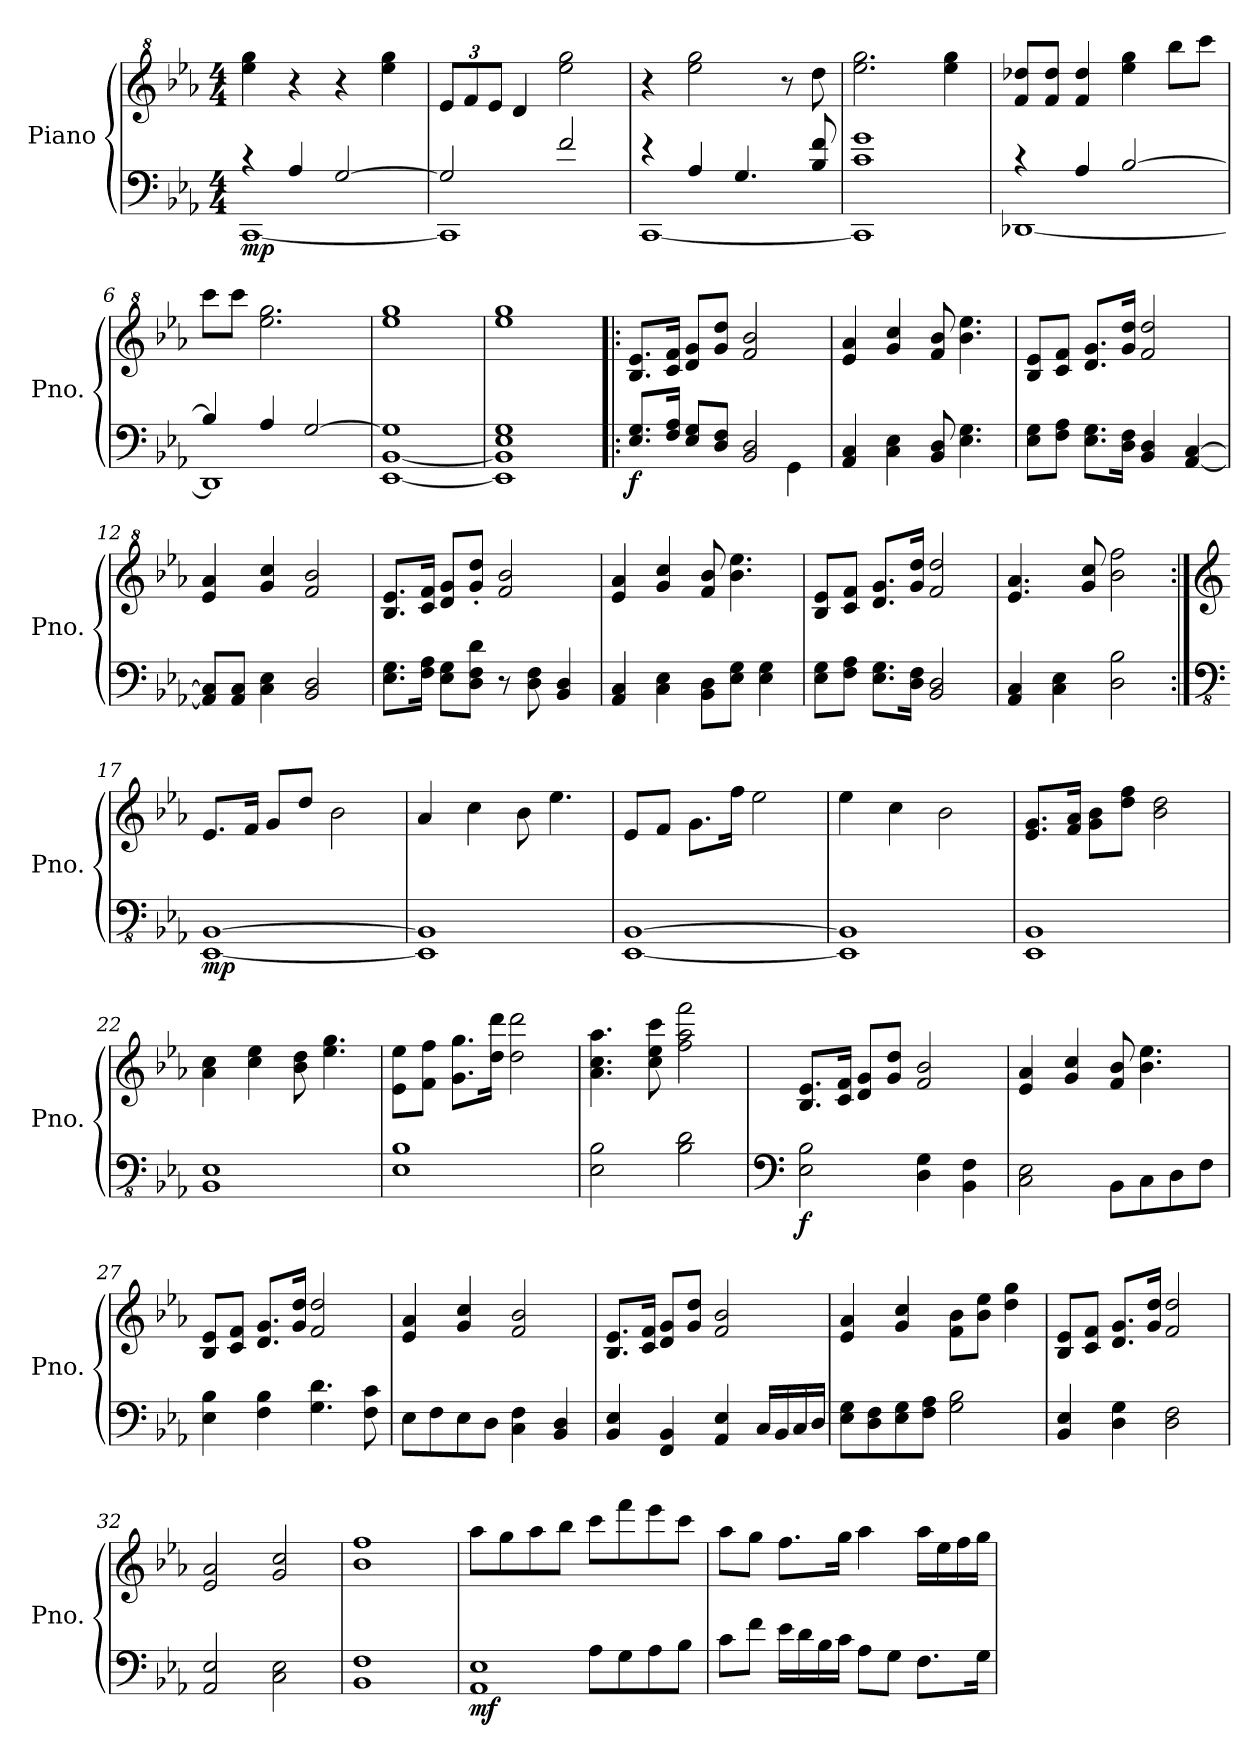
**kern	**kern	**dynam
*part1	*part1	*part1
*staff2	*staff1	*staff1/2
*I"Piano	*	*
*I'Pno.	*	*
*clefF4	*clefG^2	*
*k[b-e-a-]	*k[b-e-a-]	*
*M4/4	*M4/4	*
*MM130	*MM130	*
=1	=1	=1
*^	*	*
!	!	!	!LO:DY:b=2
4r	[1CC	4eee-\ 4ggg\	mp
4A-/	.	4r	.
[2G/	.	4r	.
.	.	4eee-\ 4ggg\	.
=2	=2	=2	=2
*	*	*Xbrackettup	*
2G/]	1CC]	12ee-/L	.
.	.	12ff/	.
.	.	12ee-/J	.
.	.	4dd/	.
2f/	.	2eee-\ 2ggg\	.
=3	=3	=3	=3
4r	[1CC	4r	.
4A-/	.	2eee-\ 2ggg\	.
4.G/	.	.	.
.	.	8r	.
8B-/ 8f/	.	8ddd\	.
=4	=4	=4	=4
1c 1g	1CC]	2.eee-\ 2.ggg\	.
.	.	4eee-\ 4ggg\	.
=5	=5	=5	=5
4r	[1DD-X	8ff/ 8ddd-X/L	.
.	.	8ff/ 8ddd-/J	.
4A-/	.	4ff/ 4ddd-/	.
[2B-/	.	4eee-\ 4ggg\	.
.	.	8bbb-\L	.
.	.	8cccc\J	.
=6	=6	=6	=6
4B-/]	1DD-]	8cccc\L	.
.	.	8cccc\J	.
4A-/	.	2.eee-\ 2.ggg\	.
[2G/	.	.	.
=7	=7	=7	=7
1G]	[1EE- [1BB-	1eee- 1ggg	.
=8	=8	=8	=8
1E- 1G	1EE-] 1BB-]	1eee- 1ggg	.
!!LO:LB:g=z
=9!|:	=9!|:	=9!|:	=9!|:
!	!	!	!LO:DY:b=2
8.E-/ 8.G/L	2.ryy	8.b-/ 8.ee-/L	f
16F/ 16A-/Jk	.	16cc/ 16ff/Jk	.
8E-/ 8G/L	.	8dd/ 8gg/L	.
8D/ 8F/J	.	8gg/ 8ddd/J	.
2BB-/ 2D/	.	2ff/ 2bb-/	.
.	4GG\	.	.
*v	*v	*	*
=10	=10	=10
4AA-/ 4C/	4ee-/ 4aa-/	.
4C\ 4E-\	4gg/ 4ccc/	.
8BB-/ 8D/	8ff/ 8bb-/	.
4.E-\ 4.G\	4.bb-\ 4.eee-\	.
=11	=11	=11
8E-\ 8G\L	8b-/ 8ee-/L	.
8F\ 8A-\J	8cc/ 8ff/J	.
8.E-\ 8.G\L	8.dd/ 8.gg/L	.
16D\ 16F\Jk	16gg/ 16ddd/Jk	.
4BB-/ 4D/	2ff/ 2ddd/	.
[4AA-/ [4C/	.	.
=12	=12	=12
8AA-/] 8C/]L	4ee-/ 4aa-/	.
8AA-/ 8C/J	.	.
4C\ 4E-\	4gg/ 4ccc/	.
2BB-/ 2D/	2ff/ 2bb-/	.
=13	=13	=13
8.E-\ 8.G\L	8.b-/ 8.ee-/L	.
16F\ 16A-\Jk	16cc/ 16ff/Jk	.
8E-\ 8G\L	8dd/ 8gg/L	.
8D\ 8F\ 8d\J	8gg/' 8ddd/'J	.
8r	2ff/ 2bb-/	.
8D\ 8F\	.	.
4BB-/ 4D/	.	.
=14	=14	=14
4AA-/ 4C/	4ee-/ 4aa-/	.
4C\ 4E-\	4gg/ 4ccc/	.
8BB-\ 8D\L	8ff/ 8bb-/	.
8E-\ 8G\J	4.bb-\ 4.eee-\	.
4E-\ 4G\	.	.
!!LO:LB:g=z
=15	=15	=15
8E-\ 8G\L	8b-/ 8ee-/L	.
8F\ 8A-\J	8cc/ 8ff/J	.
8.E-\ 8.G\L	8.dd/ 8.gg/L	.
16D\ 16F\Jk	16gg/ 16ddd/Jk	.
2BB-/ 2D/	2ff/ 2ddd/	.
=16	=16	=16
4AA-/ 4C/	4.ee-/ 4.aa-/	.
4C\ 4E-\	.	.
.	8gg/ 8ccc/	.
2D\ 2B-\	2bb-\ 2fff\	.
=17:|!	=17:|!	=17:|!
*clefFv4	*clefG2	*
!	!	!LO:DY:b=2
[1EEE- [1BBB-	8.e-/L	mp
.	16f/Jk	.
.	8g/L	.
.	8dd/J	.
.	2b-\	.
=18	=18	=18
1EEE-] 1BBB-]	4a-/	.
.	4cc\	.
.	8b-\	.
.	4.ee-\	.
=19	=19	=19
[1EEE- [1BBB-	8e-/L	.
.	8f/J	.
.	8.g\L	.
.	16ff\Jk	.
.	2ee-\	.
=20	=20	=20
1EEE-] 1BBB-]	4ee-\	.
.	4cc\	.
.	2b-\	.
=21	=21	=21
1EEE- 1BBB-	8.e-/ 8.g/L	.
.	16f/ 16a-/Jk	.
.	8g\ 8b-\L	.
.	8dd\ 8ff\J	.
.	2b-\ 2dd\	.
!!LO:LB:g=z
=22	=22	=22
1BBB- 1EE-	4a-\ 4cc\	.
.	4cc\ 4ee-\	.
.	8b-\ 8dd\	.
.	4.ee-\ 4.gg\	.
=23	=23	=23
1EE- 1BB-	8e-\ 8ee-\L	.
.	8f\ 8ff\J	.
.	8.g\ 8.gg\L	.
.	16dd\ 16ddd\Jk	.
.	2dd\ 2ddd\	.
=24	=24	=24
2EE-\ 2BB-\	4.a-\ 4.cc\ 4.aa-\	.
.	8cc\ 8ee-\ 8ccc\	.
2BB-\ 2D\	2ff\ 2aa-\ 2fff\	.
=25	=25	=25
*clefF4	*	*
!	!	!LO:DY:b=2
2E-\ 2B-\	8.B-/ 8.e-/L	f
.	16c/ 16f/Jk	.
.	8d/ 8g/L	.
.	8g/ 8dd/J	.
4D\ 4G\	2f/ 2b-/	.
4BB-\ 4F\	.	.
=26	=26	=26
2C\ 2E-\	4e-/ 4a-/	.
.	4g/ 4cc/	.
8BB-\L	8f/ 8b-/	.
8C\	4.b-\ 4.ee-\	.
8D\	.	.
8F\J	.	.
=27	=27	=27
4E-\ 4B-\	8B-/ 8e-/L	.
.	8c/ 8f/J	.
4F\ 4B-\	8.d/ 8.g/L	.
.	16g/ 16dd/Jk	.
4.G\ 4.d\	2f/ 2dd/	.
8F\ 8c\	.	.
!!LO:LB:g=z
=28	=28	=28
8E-\L	4e-/ 4a-/	.
8F\	.	.
8E-\	4g/ 4cc/	.
8D\J	.	.
4C\ 4F\	2f/ 2b-/	.
4BB-/ 4D/	.	.
=29	=29	=29
4BB-/ 4E-/	8.B-/ 8.e-/L	.
.	16c/ 16f/Jk	.
4FF/ 4BB-/	8d/ 8g/L	.
.	8g/ 8dd/J	.
4AA-/ 4E-/	2f/ 2b-/	.
16C/LL	.	.
16BB-/	.	.
16C/	.	.
16D/JJ	.	.
=30	=30	=30
8E-\ 8G\L	4e-/ 4a-/	.
8D\ 8F\	.	.
8E-\ 8G\	4g/ 4cc/	.
8F\ 8A-\J	.	.
2G\ 2B-\	8f\ 8b-\L	.
.	8b-\ 8ee-\J	.
.	4dd\ 4gg\	.
=31	=31	=31
4BB-/ 4E-/	8B-/ 8e-/L	.
.	8c/ 8f/J	.
4D\ 4G\	8.d/ 8.g/L	.
.	16g/ 16dd/Jk	.
2D\ 2F\	2f/ 2dd/	.
=32	=32	=32
2AA-/ 2E-/	2e-/ 2a-/	.
2C\ 2E-\	2g/ 2cc/	.
=33	=33	=33
1BB- 1F	1b- 1ff	.
!!LO:PB:g=z
=34	=34	=34
*^	*	*
!	!	!	!LO:DY:b=2
1AA- 1E-	2ryy	8aa-\L	mf
.	.	8gg\	.
.	.	8aa-\	.
.	.	8bb-\J	.
.	8A-\L	8ccc\L	.
.	8G\	8fff\	.
.	8A-\	8eee-\	.
.	8B-\J	8ccc\J	.
*v	*v	*	*
=35	=35	=35
8c\L	8aa-\L	.
8f\J	8gg\J	.
16e-\LL	8.ff\L	.
16d\	.	.
16B-\	.	.
16c\JJ	16gg\Jk	.
8A-\L	4aa-\	.
8G\J	.	.
8.F\L	16aa-\LL	.
.	16ee-\	.
.	16ff\	.
16G\Jk	16gg\JJ	.
=	=	=
*-	*-	*-
